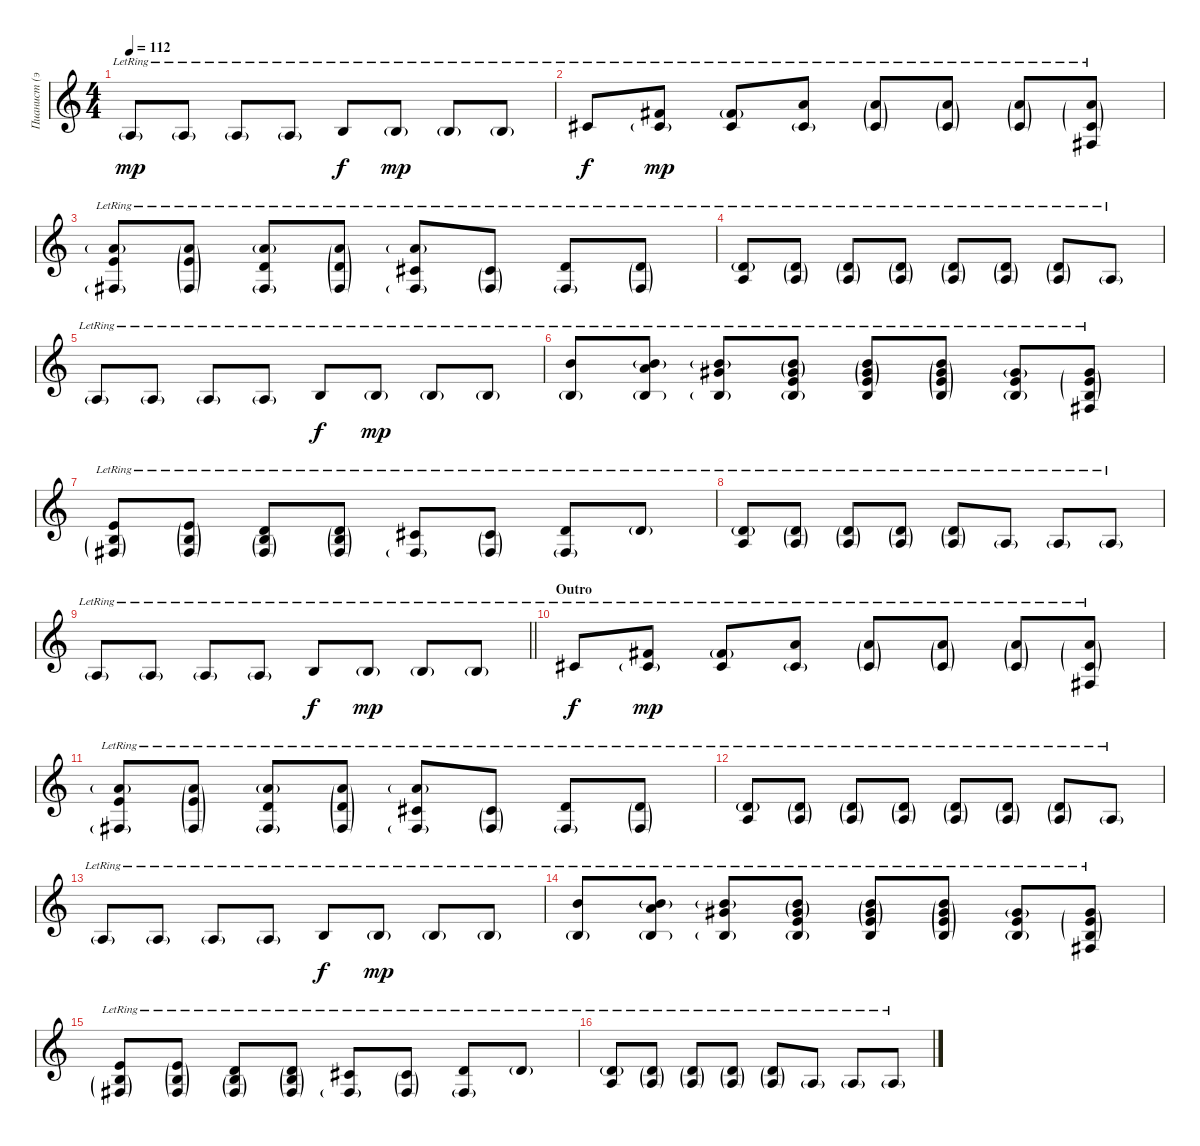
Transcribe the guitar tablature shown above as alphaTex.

\track ("Пианист (эффект)" "Пианист (э") {instrument electricpiano1}
\staff {score}
\tuning (E4 B3 G3 D3 A2 E2) {hide}
\ts (4 4)
\tempo 112
\clef g2
\ks c
12.5{g lr}.8{dy mp} 12.5{g lr}.8 12.5{g lr}.8 12.5{g lr}.8 14.5{lr}.8{dy f} 14.5{g lr}.8{dy mp} 14.5{g lr}.8 14.5{g lr}.8 |
11.4{lr}.8{dy f} (11.3{lr} 11.4{g lr}).8{dy mp} (11.3{g lr} 11.4{lr}).8 (14.3{lr} 11.4{g lr}).8 (14.3{g lr} 11.4{g lr}).8 (14.3{g lr} 11.4{g lr}).8 (14.3{g lr} 11.4{g lr}).8 (14.3{g lr} 11.4{g lr} 9.5{lr}).8 |
(14.3{g lr} 14.4{lr} 9.5{g lr}).8 (14.3{g lr} 14.4{g lr} 9.5{g lr}).8 (14.3{g lr} 12.4{lr} 9.5{g lr}).8 (14.3{g lr} 12.4{g lr} 9.5{g lr}).8 (14.3{g lr} 11.4{lr} 9.5{g lr}).8 (11.4{g lr} 9.5{g lr}).8 (12.4{lr} 9.5{g lr}).8 (12.4{g lr} 9.5{g lr}).8 |
(12.4{g lr} 12.5{lr}).8 (12.4{g lr} 12.5{g lr}).8 (12.4{g lr} 12.5{g lr}).8 (12.4{g lr} 12.5{g lr}).8 (12.4{g lr} 12.5{g lr}).8 (12.4{g lr} 12.5{g lr}).8 (12.4{g lr} 12.5{g lr}).8 12.5{g lr}.8 |
12.5{g lr}.8 12.5{g lr}.8 12.5{g lr}.8 12.5{g lr}.8 14.5{lr}.8{dy f} 14.5{g lr}.8{dy mp} 14.5{g lr}.8 14.5{g lr}.8 |
(12.2{lr} 14.5{g lr}).8 (12.2{g lr} 14.3{lr} 14.5{g lr}).8 (12.2{g lr} 13.3{lr} 14.5{g lr}).8 (12.2{g lr} 13.3{g lr} 14.4{lr} 14.5{g lr}).8 (12.2{g lr} 13.3{g lr} 14.4{g lr} 14.5{lr}).8 (12.2{g lr} 13.3{g lr} 14.4{g lr} 14.5{g lr}).8 (13.3{g lr} 14.4{lr} 14.5{g lr}).8 (13.3{g lr} 14.4{g lr} 14.5{g lr} 14.6{lr}).8 |
(14.4{lr} 14.5{g lr} 14.6{g lr}).8 (14.4{g lr} 14.5{g lr} 14.6{g lr}).8 (12.4{lr} 14.5{g lr} 14.6{g lr}).8 (12.4{g lr} 14.5{g lr} 14.6{g lr}).8 (11.4{lr} 14.6{g lr}).8 (11.4{g lr} 14.6{g lr}).8 (12.4{lr} 14.6{g lr}).8 12.4{g lr}.8 |
(12.4{g lr} 12.5{lr}).8 (12.4{g lr} 12.5{g lr}).8 (12.4{g lr} 12.5{g lr}).8 (12.4{g lr} 12.5{g lr}).8 (12.4{g lr} 12.5{g lr}).8 12.5{g lr}.8 12.5{g lr}.8 12.5{g lr}.8 |
\barLineRight lightlight
12.5{g lr}.8 12.5{g lr}.8 12.5{g lr}.8 12.5{g lr}.8 14.5{lr}.8{dy f} 14.5{g lr}.8{dy mp} 14.5{g lr}.8 14.5{g lr}.8 |
\section ("" "Outro")
11.4{lr}.8{dy f} (11.3{lr} 11.4{g lr}).8{dy mp} (11.3{g lr} 11.4{lr}).8 (14.3{lr} 11.4{g lr}).8 (14.3{g lr} 11.4{g lr}).8 (14.3{g lr} 11.4{g lr}).8 (14.3{g lr} 11.4{g lr}).8 (14.3{g lr} 11.4{g lr} 9.5{lr}).8 |
(14.3{g lr} 14.4{lr} 9.5{g lr}).8 (14.3{g lr} 14.4{g lr} 9.5{g lr}).8 (14.3{g lr} 12.4{lr} 9.5{g lr}).8 (14.3{g lr} 12.4{g lr} 9.5{g lr}).8 (14.3{g lr} 11.4{lr} 9.5{g lr}).8 (11.4{g lr} 9.5{g lr}).8 (12.4{lr} 9.5{g lr}).8 (12.4{g lr} 9.5{g lr}).8 |
(12.4{g lr} 12.5{lr}).8 (12.4{g lr} 12.5{g lr}).8 (12.4{g lr} 12.5{g lr}).8 (12.4{g lr} 12.5{g lr}).8 (12.4{g lr} 12.5{g lr}).8 (12.4{g lr} 12.5{g lr}).8 (12.4{g lr} 12.5{g lr}).8 12.5{g lr}.8 |
12.5{g lr}.8 12.5{g lr}.8 12.5{g lr}.8 12.5{g lr}.8 14.5{lr}.8{dy f} 14.5{g lr}.8{dy mp} 14.5{g lr}.8 14.5{g lr}.8 |
(12.2{lr} 14.5{g lr}).8 (12.2{g lr} 14.3{lr} 14.5{g lr}).8 (12.2{g lr} 13.3{lr} 14.5{g lr}).8 (12.2{g lr} 13.3{g lr} 14.4{lr} 14.5{g lr}).8 (12.2{g lr} 13.3{g lr} 14.4{g lr} 14.5{lr}).8 (12.2{g lr} 13.3{g lr} 14.4{g lr} 14.5{g lr}).8 (13.3{g lr} 14.4{lr} 14.5{g lr}).8 (13.3{g lr} 14.4{g lr} 14.5{g lr} 14.6{lr}).8 |
(14.4{lr} 14.5{g lr} 14.6{g lr}).8 (14.4{g lr} 14.5{g lr} 14.6{g lr}).8 (12.4{lr} 14.5{g lr} 14.6{g lr}).8 (12.4{g lr} 14.5{g lr} 14.6{g lr}).8 (11.4{lr} 14.6{g lr}).8 (11.4{g lr} 14.6{g lr}).8 (12.4{lr} 14.6{g lr}).8 12.4{g lr}.8 |
(12.4{g lr} 12.5{lr}).8 (12.4{g lr} 12.5{g lr}).8 (12.4{g lr} 12.5{g lr}).8 (12.4{g lr} 12.5{g lr}).8 (12.4{g lr} 12.5{g lr}).8 12.5{g lr}.8 12.5{g lr}.8 12.5{g lr}.8
